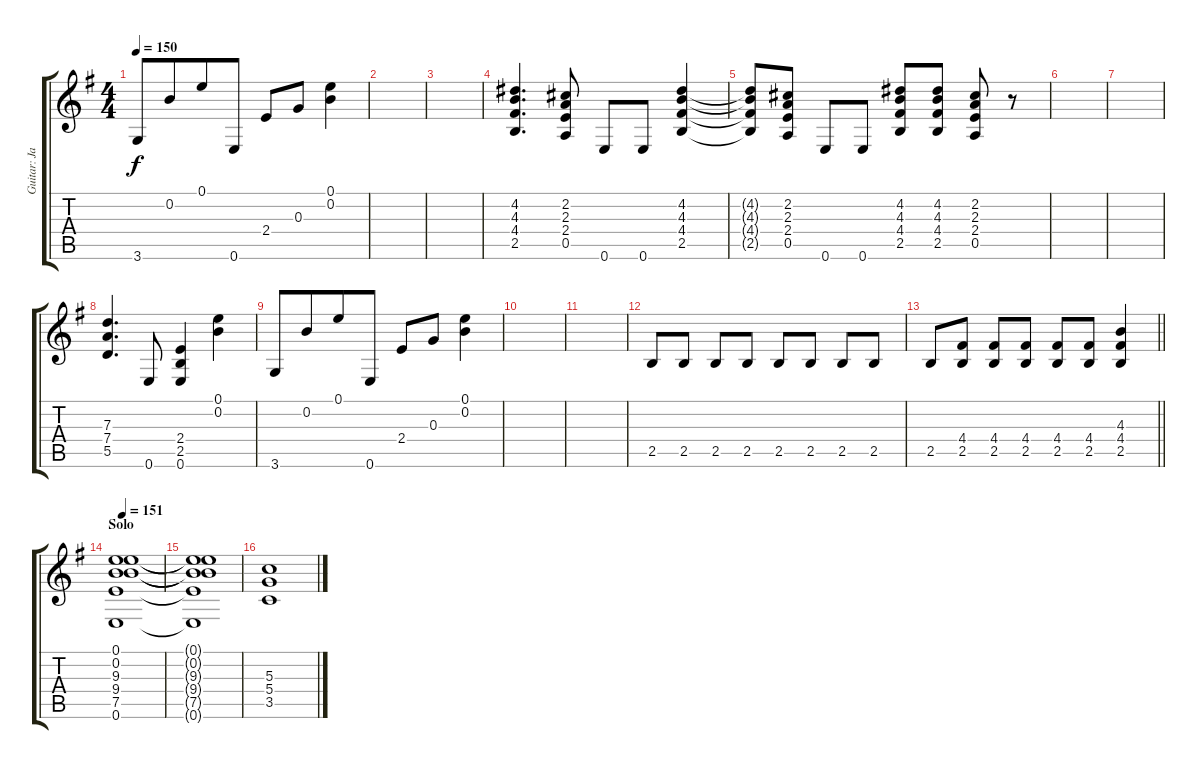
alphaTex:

\track ("Guitar: Jake II" "Guitar: Ja") {instrument overdrivenguitar}
\staff {score tabs}
\tuning (E4 B3 G3 D3 A2 E2) {hide}
\ts (4 4)
\tempo 150
\clef g2
\ks g
3.6.8{dy f} 0.2.8{beam merge} 0.1.8 0.6.8 2.4.8 0.3.8 (0.1 0.2).4 |
|
|
(4.2 4.3 4.4 2.5).4{d} (2.2 2.3 2.4 0.5).8 0.6.8 0.6.8 (4.2 4.3 4.4 2.5).4 |
(4.2{t} 4.3{t} 4.4{t} 2.5{t}).8 (2.2 2.3 2.4 0.5).8 0.6.8 0.6.8 (4.2 4.3 4.4 2.5).8 (4.2 4.3 4.4 2.5).8 (2.2 2.3 2.4 0.5).8 r.8 |
|
|
(7.3 7.4 5.5).4{d} 0.6.8 (2.4 2.5 0.6).4 (0.1 0.2).4 |
3.6.8 0.2.8{beam merge} 0.1.8 0.6.8 2.4.8 0.3.8 (0.1 0.2).4 |
|
|
2.5.8 2.5.8 2.5.8 2.5.8 2.5.8 2.5.8 2.5.8 2.5.8 |
\barLineRight lightlight
2.5.8 (4.4 2.5).8 (4.4 2.5).8 (4.4 2.5).8 (4.4 2.5).8 (4.4 2.5).8 (4.3 4.4 2.5).4 |
\section ("" "Solo")
\tempo 151
(0.1 0.2 9.3 9.4 7.5 0.6).1{volume 8} |
(0.1{t} 0.2{t} 9.3{t} 9.4{t} 7.5{t} 0.6{t}).1 |
(5.3 5.4 3.5).1
